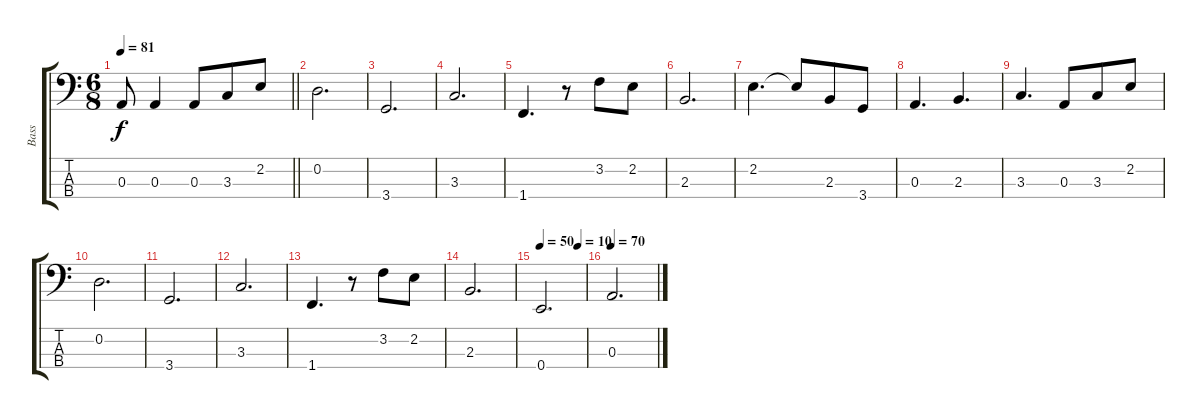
\track ("Bass" "Bass") {instrument fretlessbass}
\staff {score tabs}
\tuning (G2 D2 A1 E1) {hide}
\ts (6 8)
\tempo 81
\clef f4
\barLineRight lightlight
\ks c
0.3.8{dy f} 0.3.4 0.3.8 3.3.8 2.2.8 |
0.2.2{d} |
3.4.2{d} |
3.3.2{d} |
1.4.4{d} r.8 3.2.8 2.2.8 |
2.3.2{d} |
2.2.4{d} 2.2{t}.8 2.3.8 3.4.8 |
0.3.4{d} 2.3.4{d} |
3.3.4{d} 0.3.8 3.3.8 2.2.8 |
0.2.2{d} |
3.4.2{d} |
3.3.2{d} |
1.4.4{d} r.8 3.2.8 2.2.8 |
2.3.2{d} |
\tempo 50
\tempo (10 0.8333333333333334)
0.4.2{d} |
\tempo 70
0.3.2{d}
